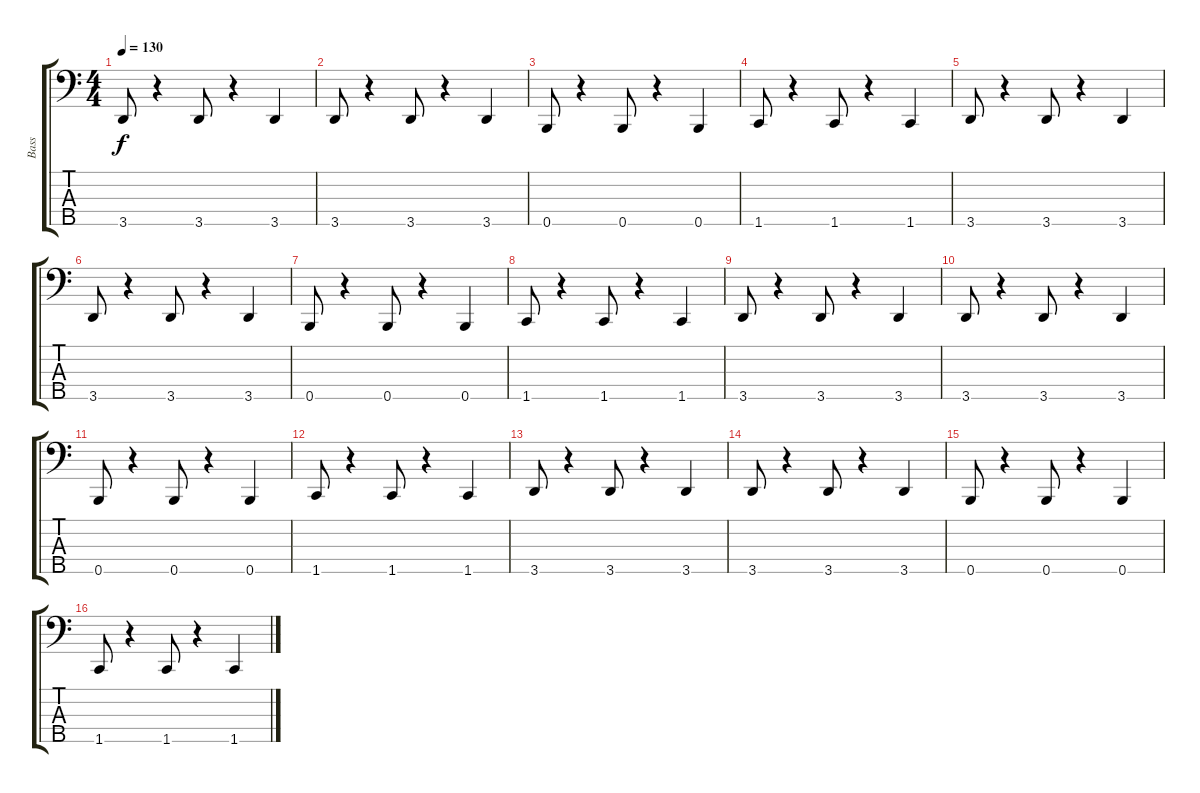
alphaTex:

\track ("Bass" "Bass") {instrument electricbassfinger}
\staff {score tabs}
\tuning (G2 D2 A1 E1 B0) {hide}
\ts (4 4)
\tempo 130
\clef f4
\ks c
3.5.8{dy f} r.4 3.5.8 r.4 3.5.4 |
3.5.8 r.4 3.5.8 r.4 3.5.4 |
0.5.8 r.4 0.5.8 r.4 0.5.4 |
1.5.8 r.4 1.5.8 r.4 1.5.4 |
3.5.8 r.4 3.5.8 r.4 3.5.4 |
3.5.8 r.4 3.5.8 r.4 3.5.4 |
0.5.8 r.4 0.5.8 r.4 0.5.4 |
1.5.8 r.4 1.5.8 r.4 1.5.4 |
3.5.8 r.4 3.5.8 r.4 3.5.4 |
3.5.8 r.4 3.5.8 r.4 3.5.4 |
0.5.8 r.4 0.5.8 r.4 0.5.4 |
1.5.8 r.4 1.5.8 r.4 1.5.4 |
3.5.8 r.4 3.5.8 r.4 3.5.4 |
3.5.8 r.4 3.5.8 r.4 3.5.4 |
0.5.8 r.4 0.5.8 r.4 0.5.4 |
1.5.8 r.4 1.5.8 r.4 1.5.4
